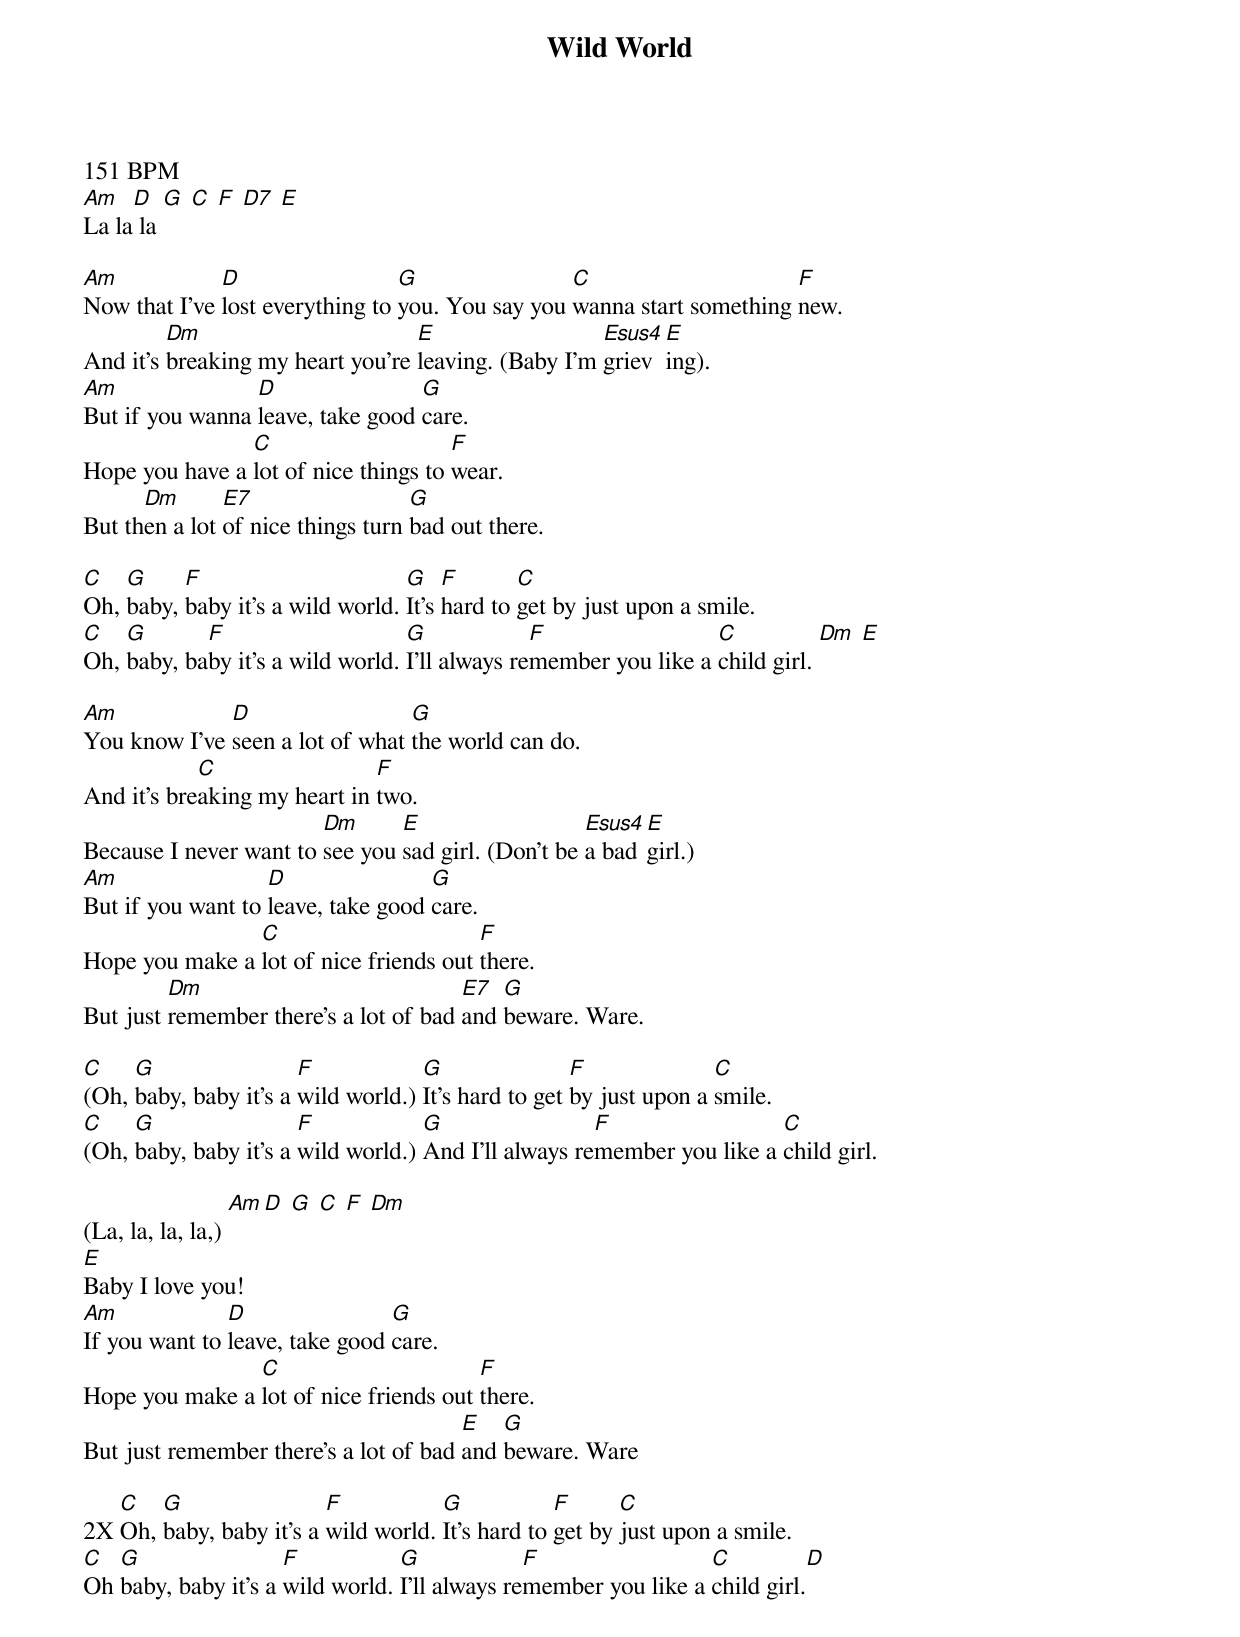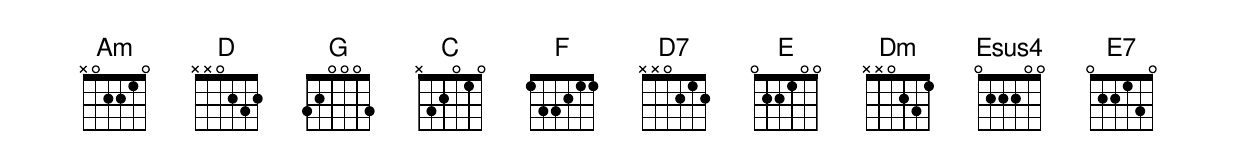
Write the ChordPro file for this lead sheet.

{title:Wild World}
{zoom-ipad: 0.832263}
151 BPM
[Am]La la[D] la [G] [C] [F] [D7] [E]

[Am]Now that I’ve [D]lost everything to [G]you. You say you [C]wanna start something [F]new.
And it’s [Dm]breaking my heart you’re [E]leaving. (Baby I’m [Esus4]griev[E]ing).
[Am]But if you wanna [D]leave, take good [G]care.
Hope you have a [C]lot of nice things to [F]wear.
But th[Dm]en a lot [E7]of nice things turn [G]bad out there.

[C]Oh, [G]baby, [F]baby it’s a wild world. [G]It’s [F]hard to [C]get by just upon a smile.
[C]Oh, [G]baby, ba[F]by it’s a wild world. [G]I’ll always re[F]member you like a [C]child girl. [Dm] [E]

[Am]You know I’ve [D]seen a lot of what [G]the world can do.
And it’s bre[C]aking my heart in [F]two.
Because I never want to [Dm]see you [E]sad girl. (Don’t be [Esus4]a bad [E]girl.)
[Am]But if you want to [D]leave, take good [G]care.
Hope you make a [C]lot of nice friends out [F]there.
But just [Dm]remember there’s a lot of bad [E7]and [G]beware. Ware.

[C](Oh, [G]baby, baby it’s a [F]wild world.) [G]It’s hard to get [F]by just upon a [C]smile.
[C](Oh, [G]baby, baby it’s a [F]wild world.) [G]And I’ll always re[F]member you like a [C]child girl.

(La, la, la, la,) [Am][D] [G] [C] [F] [Dm]
[E]Baby I love you!
[Am]If you want to [D]leave, take good [G]care.
Hope you make a [C]lot of nice friends out [F]there.
But just remember there’s a lot of bad [E]and [G]beware. Ware

2X [C]Oh, [G]baby, baby it’s a [F]wild world. [G]It’s hard to [F]get by [C]just upon a smile.
[C]Oh [G]baby, baby it’s a [F]wild world. [G]I’ll always re[F]member you like a [C]child girl.[D]
